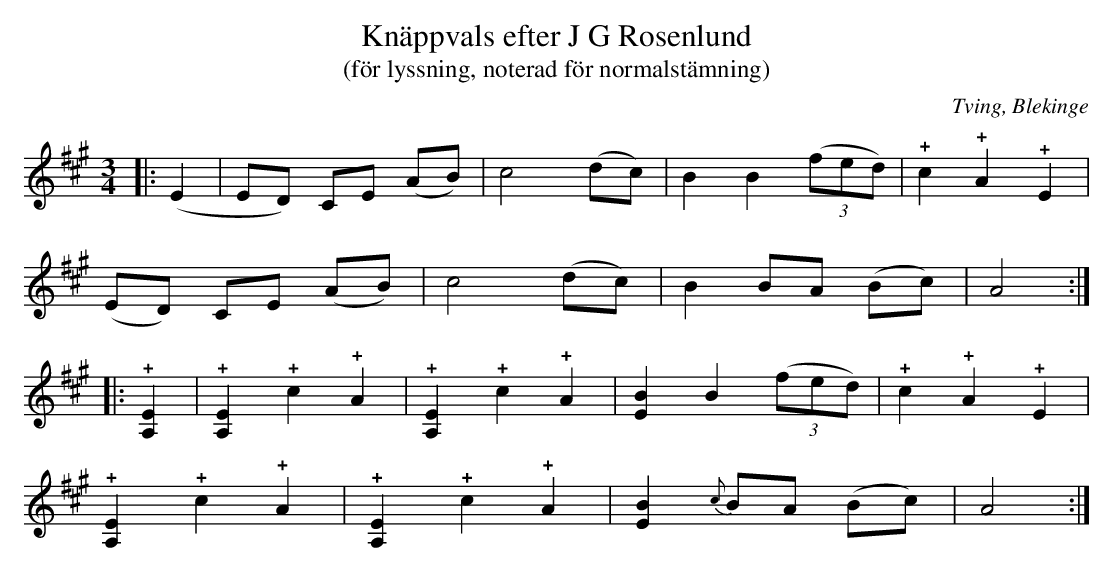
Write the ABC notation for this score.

X:1
T:Knäppvals efter J G Rosenlund
T:(för lyssning, noterad för normalstämning)
O:Tving, Blekinge
M:3/4
L:1/4
Q:160
K:A
|: (E | E/D/) C/E/ (A/B/) | c2 (d/c/) | B B ((3f/e/d/) | !+!c !+!A !+!E |
       (E/D/) C/E/ (A/B/) | c2 (d/c/) | B B/A/ (B/c/) | A2 :|
|: !+![A,E] | !+![A,E] !+!c !+!A | !+![A,E] !+!c !+!A | [EB] B ((3f/e/d/) | !+!c !+!A !+!E |
   !+![A,E] !+!c !+!A | !+![A,E] !+!c !+!A | [EB] {c}B/A/ (B/c/) | A2 :|
